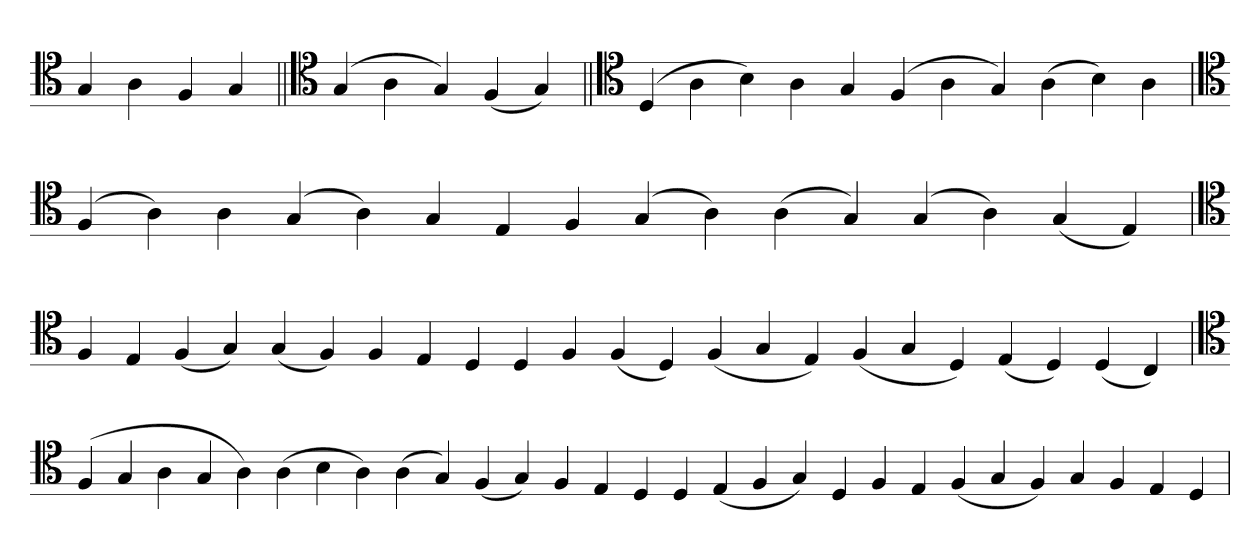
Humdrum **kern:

**kern
*part1
*staff1
*clefC4
=
4G
4A
4F
4G
=||
*clefC4
(4G
4A
4G)
(4F
4G)
=||
*clefC4
(4D
4A
4B)
4A
4G
(4F
4A
4G)
(4A
4B)
4A
=`
*clefC4
(4F
4A)
4A
(4G
4A)
4G
4E
4F
(4G
4A)
(4A
4G)
(4G
4A)
(4G
4E)
=`
*clefC4
4F
4E
(4F
4G)
(4G
4F)
4F
4E
4D
4D
4F
(4F
4D)
(4F
4G
4E)
(4F
4G
4D)
(4E
4D)
(4D
4C)
=
*clefC4
(4F
4G
4A
4G
4A)
(4A
4B
4A)
(4A
4G)
(4F
4G)
4F
4E
4D
4D
(4E
4F
4G)
4D
4F
4E
(4F
4G
4F)
4G
4F
4E
4D
='
*-
